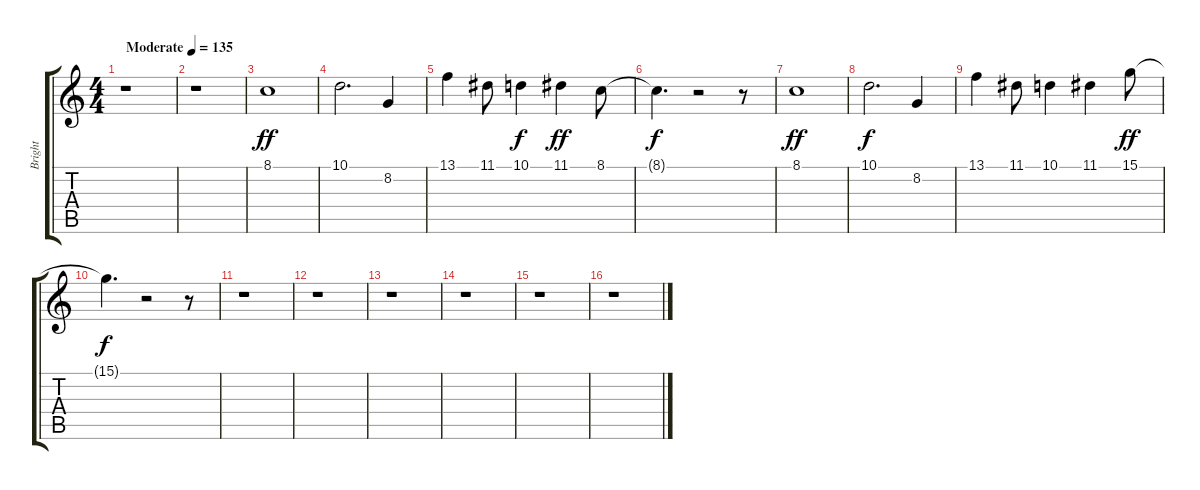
\track ("Bright" "Bright") {instrument brightacousticpiano}
\staff {score tabs}
\tuning (E4 B3 G3 D3 A2 E2) {hide}
\ts (4 4)
\tempo (135 "Moderate")
\clef g2
\ks c
r.1{dy ff instrument brightacousticpiano} |
r.1 |
8.1.1 |
10.1.2{d} 8.2.4 |
13.1.4 11.1.8 10.1.4{dy f} 11.1.4{dy ff} 8.1.8 |
8.1{t}.4{d dy f} r.2 r.8 |
8.1.1{dy ff} |
10.1.2{d dy f} 8.2.4 |
13.1.4 11.1.8 10.1.4 11.1.4 15.1.8{dy ff} |
15.1{t}.4{d dy f} r.2 r.8 |
r.1 |
r.1 |
r.1 |
r.1 |
r.1 |
r.1
